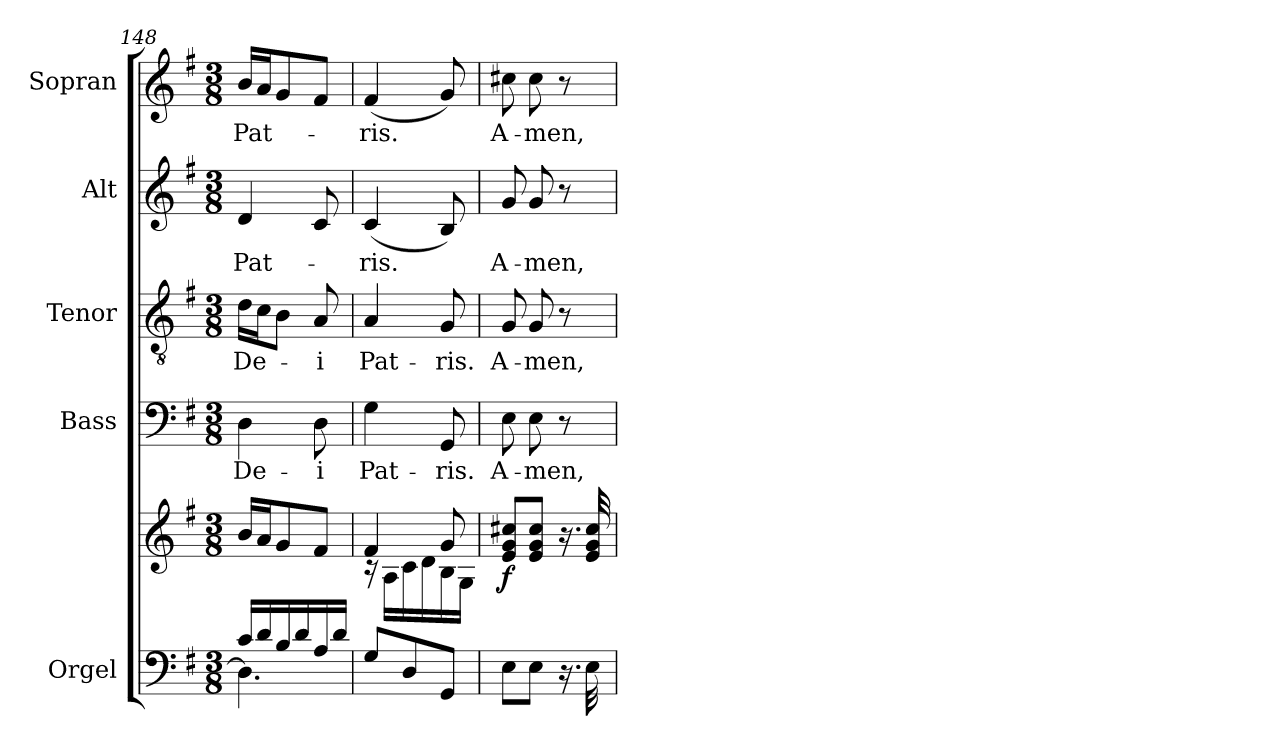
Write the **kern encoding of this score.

**kern	**kern	**dynam	**kern	**text	**kern	**text	**kern	**text	**kern	**text
*part5	*part5	*part5	*part4	*part4	*part3	*part3	*part2	*part2	*part1	*part1
*staff6	*staff5	*staff5/6	*staff4	*staff4	*staff3	*staff3	*staff2	*staff2	*staff1	*staff1
*I"Orgel	*	*	*I"Bass	*	*I"Tenor	*	*I"Alt	*	*I"Sopran	*
*I'Org.	*	*	*I'B.	*	*I'T.	*	*I'A.	*	*I'S.	*
*clefF4	*clefG2	*	*clefF4	*	*clefGv2	*	*clefG2	*	*clefG2	*
*k[f#]	*k[f#]	*	*k[f#]	*	*k[f#]	*	*k[f#]	*	*k[f#]	*
*G:	*G:	*	*G:	*	*G:	*	*G:	*	*G:	*
*M3/8	*M3/8	*	*M3/8	*	*M3/8	*	*M3/8	*	*M3/8	*
=148	=148	=148	=148	=148	=148	=148	=148	=148	=148	=148
*^	*	*	*	*	*	*	*	*	*	*
!	!	!	!	!	!LO:LY:b	!	!LO:LY:b	!	!LO:LY:b	!	!LO:LY:b
16c/LL	4.D\]	16b/LL	.	4D\	De-	16d\LL	De-	4d/	Pat-	16b/LL	Pat-
16d/	.	16a/J	.	.	.	16c\J	.	.	.	16a/J	.
16B/	.	8g/	.	.	.	8B\J	.	.	.	8g/	.
16d/	.	.	.	.	.	.	.	.	.	.	.
!	!	!	!	!	!LO:LY:b	!	!LO:LY:b	!	!	!	!
16A/	.	8f#/J	.	8D\	-i	8A/	-i	8c/	.	8f#/J	.
16d/JJ	.	.	.	.	.	.	.	.	.	.	.
*v	*v	*	*	*	*	*	*	*	*	*	*
=149	=149	=149	=149	=149	=149	=149	=149	=149	=149	=149
*	*^	*	*	*	*	*	*	*	*	*
!	!	!	!	!	!LO:LY:b	!	!LO:LY:b	!	!LO:LY:b	!	!LO:LY:b
8G/L	4f#/	16rB	.	4G\	Pat-	4A/	Pat-	(<4c/	-ris.	(<4f#/	-ris.
.	.	16A\LL	.	.	.	.	.	.	.	.	.
8D/	.	16c\	.	.	.	.	.	.	.	.	.
.	.	16d\	.	.	.	.	.	.	.	.	.
!	!	!	!	!	!LO:LY:b	!	!LO:LY:b	!	!	!	!
8GG/J	8g/	16B\	.	8GG/	-ris.	8G/	-ris.	8B/)	.	8g/)	.
.	.	16G\JJ	.	.	.	.	.	.	.	.	.
!!LO:PB:g=z
=150	=150	=150	=150	=150	=150	=150	=150	=150	=150	=150	=150
!	!	!	!LO:DY:b	!	!LO:LY:b	!	!LO:LY:b	!	!LO:LY:b	!	!LO:LY:b
*	*v	*v	*	*	*	*	*	*	*	*	*
8E\L	8e/ 8g/ 8cc#X/L	f	8E\	A-	8G/	A-	8g/	A-	8cc#X\	A-
!	!	!	!	!LO:LY:b	!	!LO:LY:b	!	!LO:LY:b	!	!LO:LY:b
8E\J	8e/ 8g/ 8cc#/J	.	8E\	-men,	8G/	-men,	8g/	-men,	8cc#\	-men,
16.r	16.r	.	8r	.	8r	.	8r	.	8r	.
32E\	32e/ 32g/ 32cc#/	.	.	.	.	.	.	.	.	.
=	=	=	=	=	=	=	=	=	=	=
*-	*-	*-	*-	*-	*-	*-	*-	*-	*-	*-
